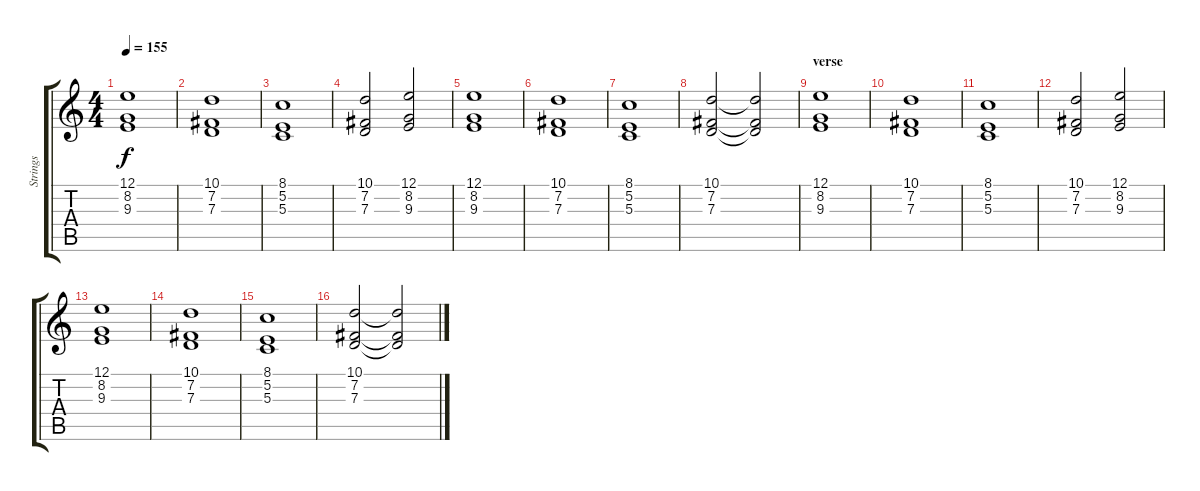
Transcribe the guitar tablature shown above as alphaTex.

\track ("Strings" "Strings") {instrument synthstrings1}
\staff {score tabs}
\tuning (E4 B3 G3 D3 A2 E2) {hide}
\ts (4 4)
\tempo 155
\clef g2
\ks c
(12.1 8.2 9.3).1{dy f} |
(10.1 7.2 7.3).1 |
(8.1 5.2 5.3).1 |
(10.1 7.2 7.3).2 (12.1 8.2 9.3).2 |
(12.1 8.2 9.3).1 |
(10.1 7.2 7.3).1 |
(8.1 5.2 5.3).1 |
(10.1 7.2 7.3).2 (10.1{t} 7.2{t} 7.3{t}).2 |
\section ("" "verse")
(12.1 8.2 9.3).1 |
(10.1 7.2 7.3).1 |
(8.1 5.2 5.3).1 |
(10.1 7.2 7.3).2 (12.1 8.2 9.3).2 |
(12.1 8.2 9.3).1 |
(10.1 7.2 7.3).1 |
(8.1 5.2 5.3).1 |
(10.1 7.2 7.3).2 (10.1{t} 7.2{t} 7.3{t}).2
